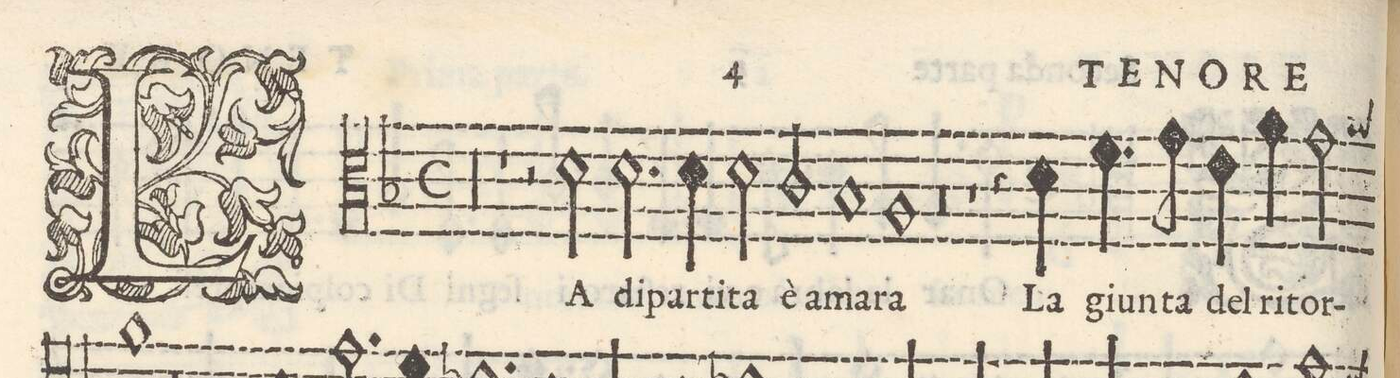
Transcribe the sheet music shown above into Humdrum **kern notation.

**kern	**text
*I"TENORE	*
*clefC3	*
*k[b-]	*
*met(C)	*
*M2/1	*
00r	.
=2-	=2-
=3-	=3-
1r	.
2r	.
2d\	La
=4-	=4-
2.d\	dipar-
4d\	-ti-
2d\	-ta
2c/	è a-
=5-	=5-
1B-	-ma-
1A	-ra
=6-	=6-
0r	.
=7-	=7-
1r	.
4r	.
4d\	La
4.f\	giun-
8g\	-ta
=8-	=8-
4e\	del
4a\	ri-
2g\	-tor-
*custos:a	*
*-	*-
